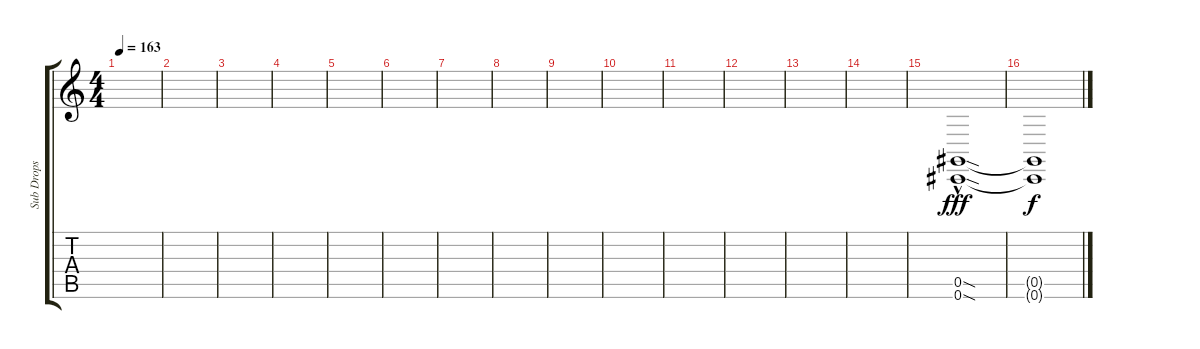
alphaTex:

\track ("Sub Drops made by skrillex" "Sub Drops ") {instrument ocarina}
\staff {score tabs}
\tuning (Eb4 Bb3 Gb3 Db3 Ab2 Db2) {hide}
\ts (4 4)
\tempo 163
\clef g2
\ks c
|
|
|
|
|
|
|
|
|
|
|
|
|
|
(0.5{sod hac} 0.6{sod hac}).1{dy fff} |
(0.5{t} 0.6{t}).1{dy f}
